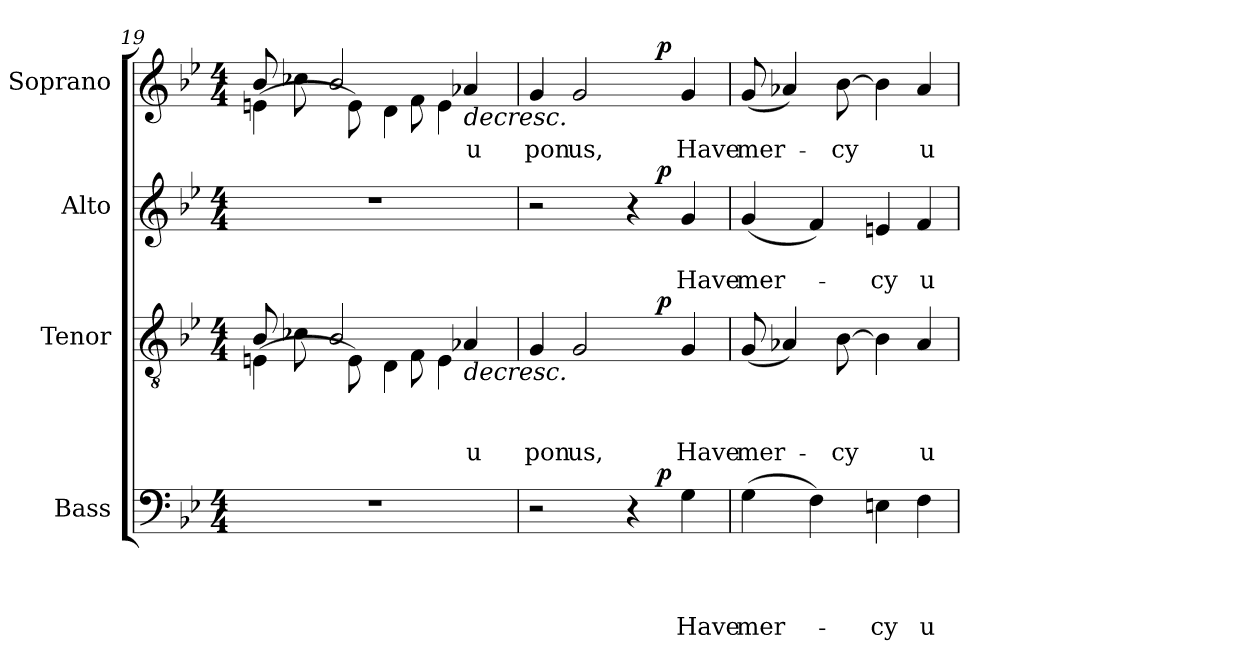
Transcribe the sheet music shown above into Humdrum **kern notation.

**kern	**text	**text	**text	**text	**dynam	**kern	**text	**text	**text	**dynam	**kern	**text	**text	**dynam	**kern	**text	**dynam
*part4	*part4	*part4	*part4	*part4	*part4	*part3	*part3	*part3	*part3	*part3	*part2	*part2	*part2	*part2	*part1	*part1	*part1
*staff4	*staff4	*staff4	*staff4	*staff4	*staff4	*staff3	*staff3	*staff3	*staff3	*staff3	*staff2	*staff2	*staff2	*staff2	*staff1	*staff1	*staff1
*I"Bass	*	*	*	*	*	*I"Tenor	*	*	*	*	*I"Alto	*	*	*	*I"Soprano	*	*
*clefF4	*	*	*	*	*	*clefGv2	*	*	*	*	*clefG2	*	*	*	*clefG2	*	*
*k[b-e-]	*	*	*	*	*	*k[b-e-]	*	*	*	*	*k[b-e-]	*	*	*	*k[b-e-]	*	*
*B-:	*	*	*	*	*	*B-:	*	*	*	*	*B-:	*	*	*	*B-:	*	*
*M4/4	*	*	*	*	*	*M4/4	*	*	*	*	*M4/4	*	*	*	*M4/4	*	*
=19	=19	=19	=19	=19	=19	=19	=19	=19	=19	=19	=19	=19	=19	=19	=19	=19	=19
*	*	*	*	*	*	*^	*	*	*	*	*	*	*	*	*^	*	*
*	*	*	*	*	*	*	*^	*	*	*	*	*	*	*	*	*	*^	*	*
*	*	*	*	*	*	*	*	*^	*	*	*	*	*	*	*	*	*	*	*^	*	*
1r	.	.	.	.	.	8B-/	8ryy	(<4En\	96ryy	.	.	.	.	1r	.	.	.	8b-/	8ryy	(<4en\	96ryy	.	.
.	.	.	.	.	.	.	.	.	4ryy	.	.	.	.	.	.	.	.	.	.	.	4ryy	.	.
.	.	.	.	.	.	12ryy	8c-X\	.	.	.	.	.	.	.	.	.	.	12ryy	8cc-X\	.	.	.	.
.	.	.	.	.	.	24%19ryy	.	.	.	.	.	.	.	.	.	.	.	24%19ryy	.	.	.	.	.
.	.	.	.	.	.	.	2B-/	96%5ryy	.	.	.	.	.	.	.	.	.	.	2b-/	96%5ryy	.	.	.
.	.	.	.	.	.	.	.	.	8E\)	.	.	.	.	.	.	.	.	.	.	.	8e\)	.	.
.	.	.	.	.	.	.	.	24%11ryy	.	.	.	.	.	.	.	.	.	.	.	24%11ryy	.	.	.
.	.	.	.	.	.	.	.	.	4D\	.	.	.	.	.	.	.	.	.	.	.	4d\	.	.
.	.	.	.	.	.	.	.	.	4E\	.	.	.	.	.	.	.	.	.	.	.	4e\	.	.
!	!	!	!	!	!	!	!	!	!	!	!	!LO:LY:b	!LO:HP:b	!	!	!	!	!	!	!	!	!LO:LY:b	!LO:HP:b
.	.	.	.	.	.	.	4A-X/	.	.	.	.	u-	>	.	.	.	.	.	4a-X/	.	.	u-	>
.	.	.	.	.	.	.	.	8F\	.	.	.	.	.	.	.	.	.	.	.	8f\	.	.	.
.	.	.	.	.	.	.	.	96%11ryy	96%11ryy	.	.	.	.	.	.	.	.	.	.	96%11ryy	96%11ryy	.	.
=20	=20	=20	=20	=20	=20	=20	=20	=20	=20	=20	=20	=20	=20	=20	=20	=20	=20	=20	=20	=20	=20	=20	=20
!	!	!	!	!	!	!	!	!	!	!	!	!LO:LY:b	!	!	!	!	!	!	!	!	!	!LO:LY:b	!
*^	*	*	*	*	*	*	*v	*v	*v	*	*	*	*	*^	*	*	*	*	*v	*v	*v	*	*
2r	3ryy	.	.	.	.	.	4G/	3ryy	.	.	-pon	.	2r	3ryy	.	.	.	4g/	3ryy	-pon	.
!	!	!	!	!	!	!	!	!	!	!	!LO:LY:b	!	!	!	!	!	!	!	!	!LO:LY:b	!
.	.	.	.	.	.	.	2G/	.	.	.	us,	.	.	.	.	.	.	2g/	.	us,	.
.	6...ryy	.	.	.	.	.	.	6...ryy	.	.	.	.	.	6...ryy	.	.	.	.	6...ryy	.	.
4r	.	.	.	.	.	.	.	.	.	.	.	.	4r	.	.	.	.	.	.	.	.
!	!	!	!	!	!	!LO:DY:a	!	!	!	!	!	!LO:DY:a	!	!	!	!	!LO:DY:a	!	!	!	!LO:DY:a
.	3ryy	.	.	.	.	p	.	3ryy	.	.	.	p	.	3ryy	.	.	p	.	3ryy	.	p
!	!	!	!	!	!LO:LY:b	!	!	!	!	!	!LO:LY:b	!	!	!	!	!LO:LY:b	!	!	!	!LO:LY:b	!
4G\	.	.	.	.	Have	.	4G/	.	.	.	Have	.	4g/	.	.	Have	.	4g/	.	Have	.
.	48ryy	.	.	.	.	.	.	48ryy	.	.	.	.	.	48ryy	.	.	.	.	48ryy	.	.
=21	=21	=21	=21	=21	=21	=21	=21	=21	=21	=21	=21	=21	=21	=21	=21	=21	=21	=21	=21	=21	=21
!	!	!	!	!	!LO:LY:b	!	!	!	!	!	!LO:LY:b	!	!	!	!	!LO:LY:b	!	!	!	!LO:LY:b	!
*v	*v	*	*	*	*	*	*	*	*	*	*	*	*v	*v	*	*	*	*v	*v	*	*
*	*	*	*	*	*	*v	*v	*	*	*	*	*	*	*	*	*	*	*
(>4G\	.	.	.	mer-	.	(<8G/	.	.	mer-	.	(<4g/	.	mer-	.	(<8g/	mer-	.
.	.	.	.	.	.	4A-X/)	.	.	.	.	.	.	.	.	4a-X/)	.	.
4F\)	.	.	.	.	.	.	.	.	.	.	4f/)	.	.	.	.	.	.
!	!	!	!	!	!	!	!	!	!LO:LY:b	!	!	!	!	!	!	!LO:LY:b	!
.	.	.	.	.	.	[>8B-\	.	.	-cy	.	.	.	.	.	[>8b-\	-cy	.
!	!	!	!	!LO:LY:b	!	!	!	!	!	!	!	!	!LO:LY:b	!	!	!	!
4En\	.	.	.	-cy	.	4B-\]	.	.	.	]	4en/	.	-cy	.	4b-\]	.	]
!	!	!	!	!LO:LY:b	!	!	!	!	!LO:LY:b	!	!	!	!LO:LY:b	!	!	!LO:LY:b	!
4F\	.	.	.	u-	.	4A-/	.	.	u-	.	4f/	.	u-	.	4a-/	u-	.
=	=	=	=	=	=	=	=	=	=	=	=	=	=	=	=	=	=
*-	*-	*-	*-	*-	*-	*-	*-	*-	*-	*-	*-	*-	*-	*-	*-	*-	*-
